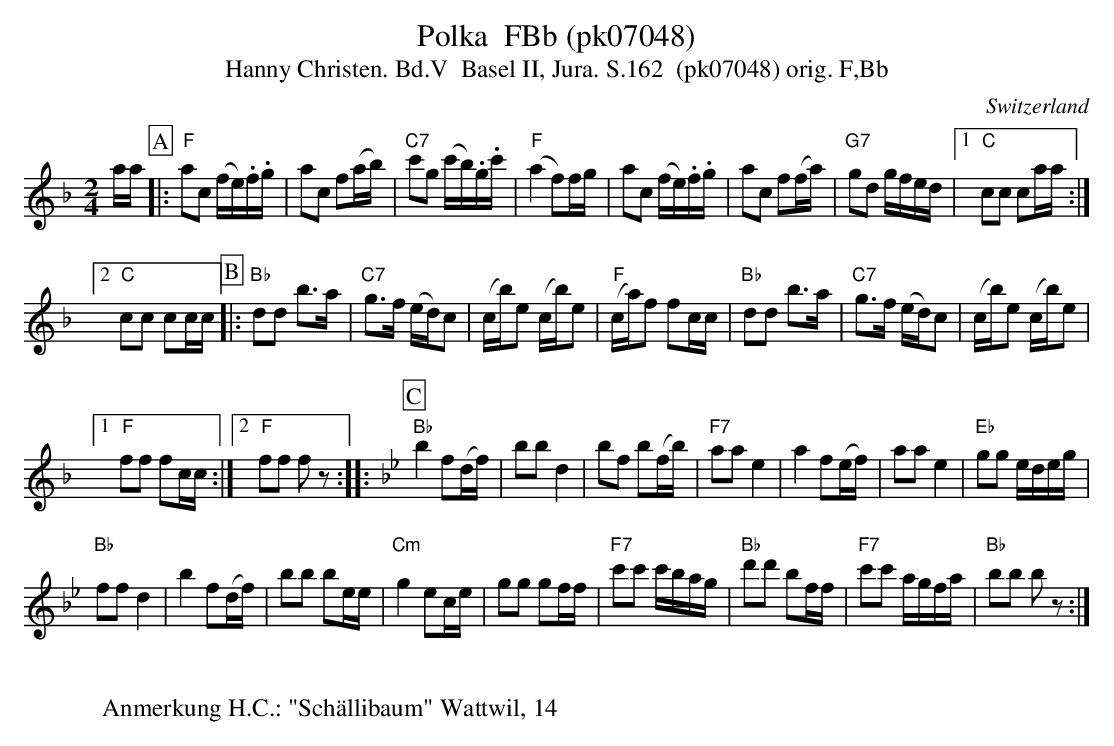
X:1
T:Polka  FBb (pk07048)
T:Hanny Christen. Bd.V  Basel II, Jura. S.162  (pk07048) orig. F,Bb
M:2/4
L:1/16
O:Switzerland
K:F major
aa [P:A]  |: "F"a2c2 (fe).f.g | a2c2 f2(ab) | "C7"c'2g2 (c'b).g.c' | ("F"a4f2)fg | a2c2 (fe).f.g | a2c2 f2(fa) | "G7"g2d2 gfed |1 "C"c2c2 c2aa :|2
"C"c2c2 c2cc [P:B] |:  "Bb"d2d2 b3a | "C7"g3f (ed)c2 | (cb)e2 (cb)e2 | ("F"ca)f2 f2cc | "Bb"d2d2 b3a | "C7"g3f (ed)c2 | (cb)e2 (cb)e2 |1
"F"f2f2 f2cc :|2 "F"f2f2 f2z2 ::  [K:Bb] [P:C] "Bb"b4f2(df) | b2b2d4 | b2f2 b2(fb) | "F7"a2a2e4 | a4f2(ef) | a2a2e4 | "Eb"g2g2 edeg |
"Bb"f2f2d4 | b4f2(df) | b2b2 b2ee | "Cm"g4e2ce | g2g2 g2ff | "F7"c'2c'2 c'bag | "Bb"d'2d'2 b2ff | "F7"c'2c'2 agfa | "Bb"b2b2 b2z2 :|
W:
W:Anmerkung H.C.: "Schällibaum" Wattwil, 14
